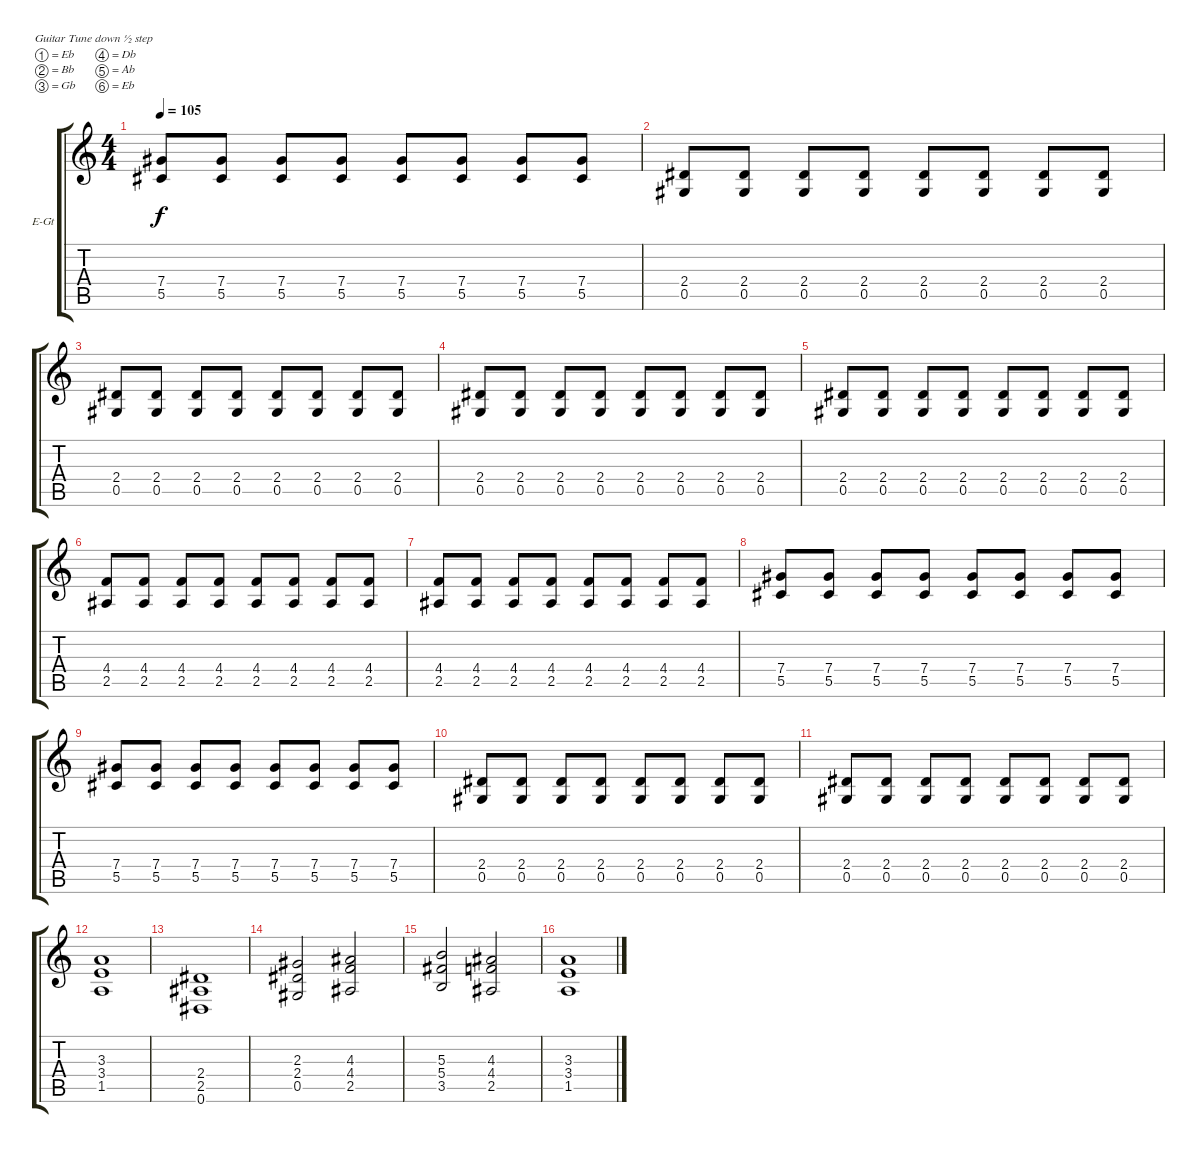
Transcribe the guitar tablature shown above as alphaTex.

\bracketExtendMode groupsimilarinstruments
\firstSystemTrackNameOrientation horizontal
\otherSystemsTrackNameOrientation horizontal
\track ("Guitarra II (Base)" "E-Gt") {instrument distortionguitar}
\staff {score tabs}
\tuning (Eb4 Bb3 Gb3 Db3 Ab2 Eb2)
\ts (4 4)
\tempo 105
\clef g2
\ks c
(7.4 5.5).8{dy f} (7.4 5.5).8 (7.4 5.5).8 (7.4 5.5).8 (7.4 5.5).8 (7.4 5.5).8 (7.4 5.5).8 (7.4 5.5).8 |
(2.4 0.5).8 (2.4 0.5).8 (2.4 0.5).8 (2.4 0.5).8 (2.4 0.5).8 (2.4 0.5).8 (2.4 0.5).8 (2.4 0.5).8 |
(2.4 0.5).8 (2.4 0.5).8 (2.4 0.5).8 (2.4 0.5).8 (2.4 0.5).8 (2.4 0.5).8 (2.4 0.5).8 (2.4 0.5).8 |
(2.4 0.5).8 (2.4 0.5).8 (2.4 0.5).8 (2.4 0.5).8 (2.4 0.5).8 (2.4 0.5).8 (2.4 0.5).8 (2.4 0.5).8 |
(2.4 0.5).8 (2.4 0.5).8 (2.4 0.5).8 (2.4 0.5).8 (2.4 0.5).8 (2.4 0.5).8 (2.4 0.5).8 (2.4 0.5).8 |
(4.4 2.5).8 (4.4 2.5).8 (4.4 2.5).8 (4.4 2.5).8 (4.4 2.5).8 (4.4 2.5).8 (4.4 2.5).8 (4.4 2.5).8 |
(4.4 2.5).8 (4.4 2.5).8 (4.4 2.5).8 (4.4 2.5).8 (4.4 2.5).8 (4.4 2.5).8 (4.4 2.5).8 (4.4 2.5).8 |
(7.4 5.5).8 (7.4 5.5).8 (7.4 5.5).8 (7.4 5.5).8 (7.4 5.5).8 (7.4 5.5).8 (7.4 5.5).8 (7.4 5.5).8 |
(7.4 5.5).8 (7.4 5.5).8 (7.4 5.5).8 (7.4 5.5).8 (7.4 5.5).8 (7.4 5.5).8 (7.4 5.5).8 (7.4 5.5).8 |
(2.4 0.5).8 (2.4 0.5).8 (2.4 0.5).8 (2.4 0.5).8 (2.4 0.5).8 (2.4 0.5).8 (2.4 0.5).8 (2.4 0.5).8 |
(2.4 0.5).8 (2.4 0.5).8 (2.4 0.5).8 (2.4 0.5).8 (2.4 0.5).8 (2.4 0.5).8 (2.4 0.5).8 (2.4 0.5).8 |
(3.3 3.4 1.5).1 |
(2.4 2.5 0.6).1 |
(2.3 2.4 0.5).2 (4.3 4.4 2.5).2 |
(5.3 5.4 3.5).2 (4.3 4.4 2.5).2 |
(3.3 3.4 1.5).1
